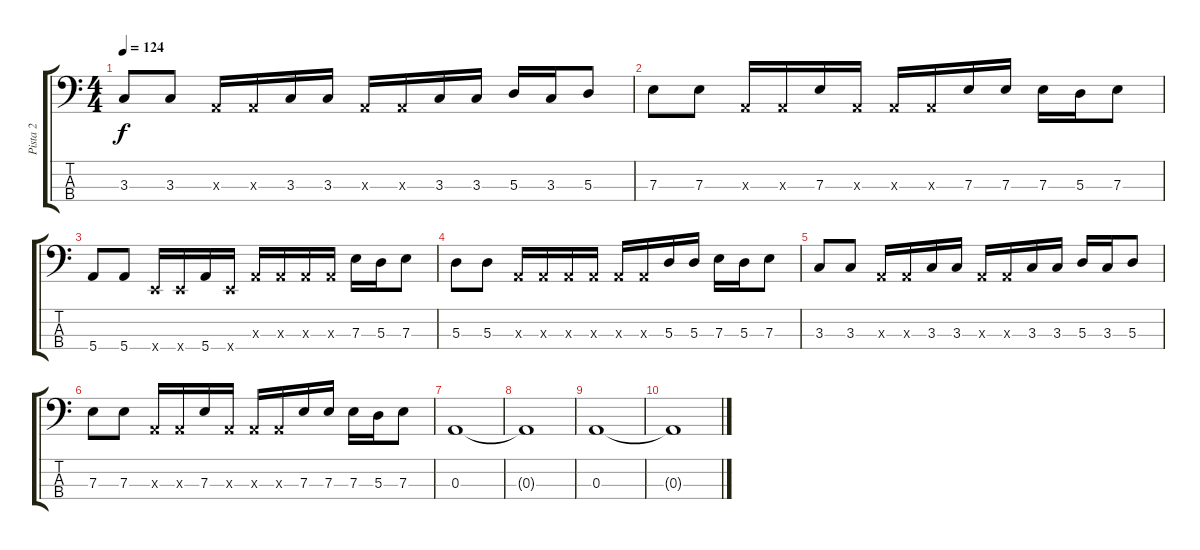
\track ("Pista 2" "Pista 2") {instrument electricbassfinger}
\staff {score tabs}
\tuning (G2 D2 A1 E1) {hide}
\ts (4 4)
\tempo 124
\clef f4
\ks c
3.3.8{dy f} 3.3.8 0.3{x}.16 0.3{x}.16 3.3.16 3.3.16 0.3{x}.16 0.3{x}.16 3.3.16 3.3.16 5.3.16 3.3.16 5.3.8 |
7.3.8 7.3.8 0.3{x}.16 0.3{x}.16 7.3.16 0.3{x}.16 0.3{x}.16 0.3{x}.16 7.3.16 7.3.16 7.3.16 5.3.16 7.3.8 |
5.4.8 5.4.8 0.4{x}.16 0.4{x}.16 5.4.16 0.4{x}.16 0.3{x}.16 0.3{x}.16 0.3{x}.16 0.3{x}.16 7.3.16 5.3.16 7.3.8 |
5.3.8 5.3.8 0.3{x}.16 0.3{x}.16 0.3{x}.16 0.3{x}.16 0.3{x}.16 0.3{x}.16 5.3.16 5.3.16 7.3.16 5.3.16 7.3.8 |
3.3.8 3.3.8 0.3{x}.16 0.3{x}.16 3.3.16 3.3.16 0.3{x}.16 0.3{x}.16 3.3.16 3.3.16 5.3.16 3.3.16 5.3.8 |
7.3.8 7.3.8 0.3{x}.16 0.3{x}.16 7.3.16 0.3{x}.16 0.3{x}.16 0.3{x}.16 7.3.16 7.3.16 7.3.16 5.3.16 7.3.8 |
0.3.1 |
0.3{t}.1 |
0.3.1 |
0.3{t}.1
